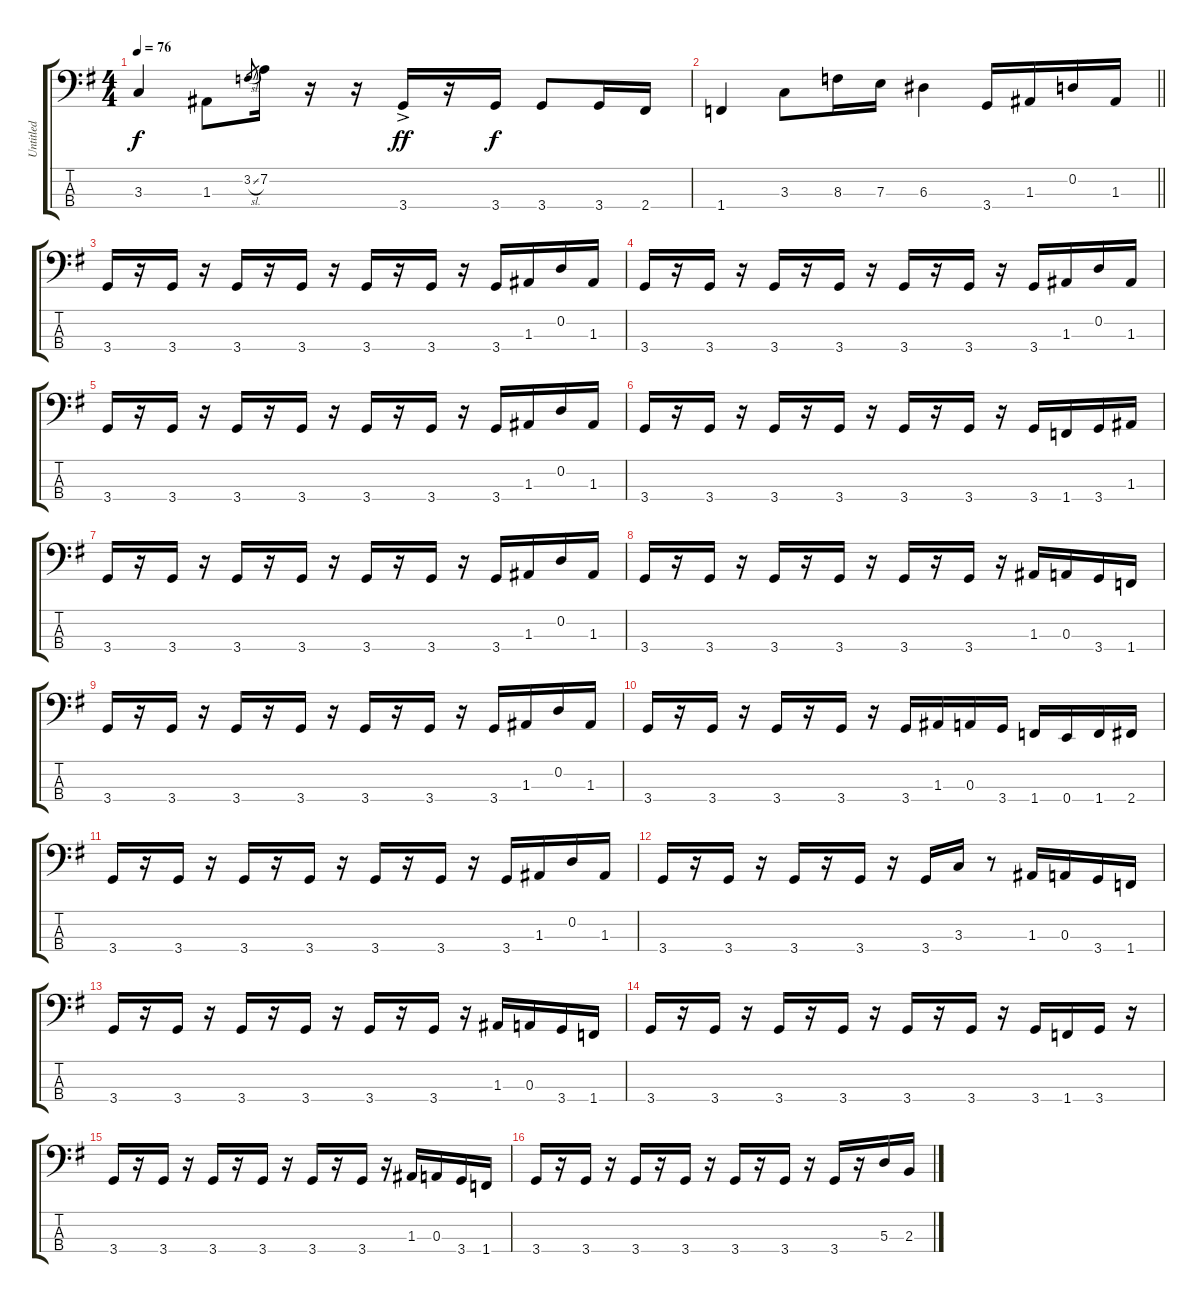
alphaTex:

\track ("Untitled" "Untitled") {instrument electricbasspick}
\staff {score tabs}
\tuning (G2 D2 A1 E1) {hide}
\ts (4 4)
\tempo 76
\clef f4
\ks g
3.3.4{dy f} 1.3.8 3.2{sl}.8{gr} 7.2.16 r.16 r.16 3.4{ac}.16{dy ff} r.16 3.4.16{dy f} 3.4.8 3.4.16 2.4.16 |
\barLineRight lightlight
1.4.4 3.3.8 8.3.16 7.3.16 6.3.4 3.4.16 1.3.16 0.2.16 1.3.16 |
3.4.16 r.16 3.4.16 r.16 3.4.16 r.16 3.4.16 r.16 3.4.16 r.16 3.4.16 r.16 3.4.16 1.3.16 0.2.16 1.3.16 |
3.4.16 r.16 3.4.16 r.16 3.4.16 r.16 3.4.16 r.16 3.4.16 r.16 3.4.16 r.16 3.4.16 1.3.16 0.2.16 1.3.16 |
3.4.16 r.16 3.4.16 r.16 3.4.16 r.16 3.4.16 r.16 3.4.16 r.16 3.4.16 r.16 3.4.16 1.3.16 0.2.16 1.3.16 |
3.4.16 r.16 3.4.16 r.16 3.4.16 r.16 3.4.16 r.16 3.4.16 r.16 3.4.16 r.16 3.4.16 1.4.16 3.4.16 1.3.16 |
3.4.16 r.16 3.4.16 r.16 3.4.16 r.16 3.4.16 r.16 3.4.16 r.16 3.4.16 r.16 3.4.16 1.3.16 0.2.16 1.3.16 |
3.4.16 r.16 3.4.16 r.16 3.4.16 r.16 3.4.16 r.16 3.4.16 r.16 3.4.16 r.16 1.3.16 0.3.16 3.4.16 1.4.16 |
3.4.16 r.16 3.4.16 r.16 3.4.16 r.16 3.4.16 r.16 3.4.16 r.16 3.4.16 r.16 3.4.16 1.3.16 0.2.16 1.3.16 |
3.4.16 r.16 3.4.16 r.16 3.4.16 r.16 3.4.16 r.16 3.4.16 1.3.16 0.3.16 3.4.16 1.4.16 0.4.16 1.4.16 2.4.16 |
3.4.16 r.16 3.4.16 r.16 3.4.16 r.16 3.4.16 r.16 3.4.16 r.16 3.4.16 r.16 3.4.16 1.3.16 0.2.16 1.3.16 |
3.4.16 r.16 3.4.16 r.16 3.4.16 r.16 3.4.16 r.16 3.4.16 3.3.16 r.8 1.3.16 0.3.16 3.4.16 1.4.16 |
3.4.16 r.16 3.4.16 r.16 3.4.16 r.16 3.4.16 r.16 3.4.16 r.16 3.4.16 r.16 1.3.16 0.3.16 3.4.16 1.4.16 |
3.4.16 r.16 3.4.16 r.16 3.4.16 r.16 3.4.16 r.16 3.4.16 r.16 3.4.16 r.16 3.4.16 1.4.16 3.4.16 r.16 |
3.4.16 r.16 3.4.16 r.16 3.4.16 r.16 3.4.16 r.16 3.4.16 r.16 3.4.16 r.16 1.3.16 0.3.16 3.4.16 1.4.16 |
3.4.16 r.16 3.4.16 r.16 3.4.16 r.16 3.4.16 r.16 3.4.16 r.16 3.4.16 r.16 3.4.16 r.16 5.3.16 2.3.16
